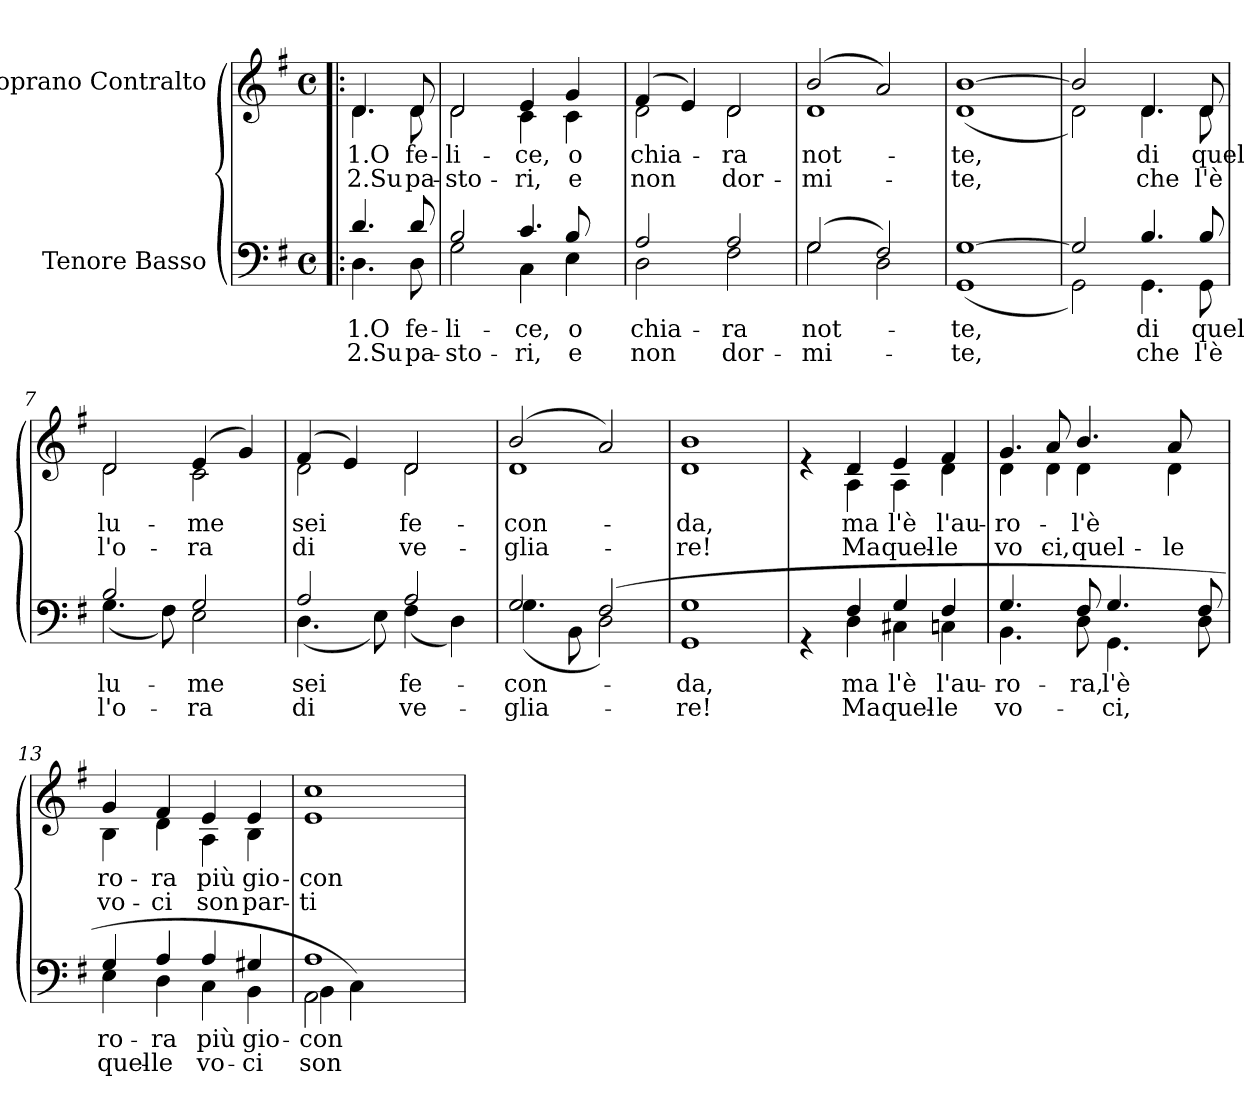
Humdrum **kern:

**kern	**text	**text	**kern	**text	**text
*part2	*part2	*part2	*part1	*part1	*part1
*staff2	*staff2	*staff2	*staff1	*staff1	*staff1
*I"Tenore Basso	*	*	*I"Soprano Contralto	*	*
*clefF4	*	*	*clefG2	*	*
*k[f#]	*	*	*k[f#]	*	*
*G:	*	*	*G:	*	*
*M4/4	*	*	*M4/4	*	*
*met(c)	*	*	*met(c)	*	*
=1!|:	=1!|:	=1!|:	=1!|:	=1!|:	=1!|:
!	!LO:LY:a:rj	!LO:LY:a:rj	!	!LO:LY:b:rj	!LO:LY:b:rj
*^	*	*	*^	*	*
4.d/	4.D\	1.O	2.Su	4.d/	4.d\	1.O	2.Su
!	!	!LO:LY:a	!LO:LY:a	!	!	!LO:LY:b	!LO:LY:b
8d/	8D\	fe-	pa-	8d/	8d\	fe-	pa-
=2	=2	=2	=2	=2	=2	=2	=2
!	!	!LO:LY:a	!LO:LY:a	!	!	!LO:LY:b	!LO:LY:b
*	*^	*	*	*	*	*	*
2B/	2G\	2.ryy	-li-	-sto-	2d/	2d\	-li-	-sto-
!	!	!	!LO:LY:a	!LO:LY:a	!	!	!LO:LY:b	!LO:LY:b
4C\	4.c/	.	ce,	ri,	4e/	4c\	-ce,	-ri,
!	!	!	!LO:LY:a	!LO:LY:a	!	!	!LO:LY:b	!LO:LY:b
4E<\	.	8B/	-o	-e	4g/	4c\	o	e
.	8ryy	8ryy	.	.	.	.	.	.
=3	=3	=3	=3	=3	=3	=3	=3	=3
!	!	!	!LO:LY:a	!LO:LY:a	!	!	!LO:LY:b	!LO:LY:b
*	*v	*v	*	*	*	*	*	*
2A/	2D\	chia-	non	(4f#/	2d\	chia-	non
.	.	.	.	4e/)	.	.	.
!	!	!LO:LY:a	!LO:LY:a	!	!	!LO:LY:b	!LO:LY:b
2A/	2F#<\	-ra	dor-	2d/	2d\	-ra	dor-
=4	=4	=4	=4	=4	=4	=4	=4
!	!	!LO:LY:a	!LO:LY:a	!	!	!LO:LY:b	!LO:LY:b
(2G/	2G\	not-	-mi-	(2b/	1d	not-	-mi-
2F#/)	2D\	.	.	2a/)	.	.	.
*	*	*	*	*v	*v	*	*
=5	=5	=5	=5	=5	=5	=5
!	!	!LO:LY:a	!LO:LY:a	!	!LO:LY:b	!LO:LY:b
*v	*v	*	*	*	*	*
(<1GG [>1G	-te,	-te,	(<1d [>1b	-te,	-te,
=6	=6	=6	=6	=6	=6
*^	*	*	*^	*	*
2G/]	2GG\)	.	.	2b/]	2d\)	.	.
!	!	!LO:LY:a	!LO:LY:a	!	!	!LO:LY:b	!LO:LY:b
4.B/	4.GG\	di	che	4.d/	4.d\	di	che
!	!	!LO:LY:a	!LO:LY:a	!	!	!LO:LY:b	!LO:LY:b
8B/	8GG\	quel	l'è	8d/	8d\	quel	l'è
=7	=7	=7	=7	=7	=7	=7	=7
!	!	!LO:LY:a	!LO:LY:a	!	!	!LO:LY:b	!LO:LY:b
2B/	(<4.G\	lu-	l'o-	2d/	2d\	lu-	l'o-
.	8F#\)	.	.	.	.	.	.
!	!	!LO:LY:a	!LO:LY:a	!	!	!LO:LY:b	!LO:LY:b
2G/	2E<\	-me	-ra	(4e/	2c\	-me	-ra
.	.	.	.	4g/)	.	.	.
=8	=8	=8	=8	=8	=8	=8	=8
!	!	!LO:LY:a	!LO:LY:a	!	!	!LO:LY:b	!LO:LY:b
2A/	(<4.D\	sei	di	(4f#/	2d\	sei	di
.	.	.	.	4e/)	.	.	.
.	8E\)	.	.	.	.	.	.
!	!	!LO:LY:a	!LO:LY:a	!	!	!LO:LY:b	!LO:LY:b
2A/	(<4F#\	fe-	ve-	2d/	2d\	fe-	ve-
.	4D\)	.	.	.	.	.	.
!!LO:LB:g=z	!!
=9	=9	=9	=9	=9	=9	=9	=9
!	!	!LO:LY:a	!LO:LY:a	!	!	!LO:LY:b	!LO:LY:b
2G/	(<(<4.G\	-con-	-glia-	(2b/	1d	-con-	-glia-
.	8BB\	.	.	.	.	.	.
(2F#/	2D\)	.	.	2a/)	.	.	.
*	*	*	*	*v	*v	*	*
=10	=10	=10	=10	=10	=10	=10
!	!	!LO:LY:a	!LO:LY:a	!	!LO:LY:b	!LO:LY:b
*v	*v	*	*	*	*	*
1GG 1G	-da,	-re!	1d 1b	-da,	-re!
=11	=11	=11	=11	=11	=11
*^	*	*	*^	*	*
4ryy	4rGG	.	.	4ryy	4re	.	.
!	!	!LO:LY:a	!LO:LY:a	!	!	!LO:LY:b	!LO:LY:b
4F#/	4D\	ma	Ma	4d/	4A\	ma	Ma
!	!	!LO:LY:a	!LO:LY:a	!	!	!LO:LY:b	!LO:LY:b
4G/	4C#X<\	l'è	quel-	4e/	4A\	l'è	quel-
!	!	!LO:LY:a	!LO:LY:a	!	!	!LO:LY:b	!LO:LY:b
4F#/	4Cn<\	l'au-	-le	4f#/	4d\	l'au-	-le
=12	=12	=12	=12	=12	=12	=12	=12
!	!	!LO:LY:a	!LO:LY:a	!	!	!LO:LY:b	!LO:LY:b
*	*	*	*	*	*^	*	*
4.G/	4.BB<\	-ro-	vo-	4.g/	4d\	4ryy	-ro-	vo-
!	!	!	!	!	!	!	!LO:LY:b	!
!	!	!	!	!	!	!	!	!LO:LY:b
.	.	.	.	.	4d\	8a/	.	-ci,
!	!	!LO:LY:a	!	!	!	!	!LO:LY:b	!LO:LY:b
8F#/	8D\	-ra,	.	4d\	.	4.b/	l'è	quel-
!	!	!LO:LY:a	!LO:LY:a	!	!	!	!	!
4.G/	4.GG\	l'è	-ci,	.	2ryy	.	.	.
.	.	.	.	8ryy	.	.	.	.
!	!	!	!	!	!	!	!LO:LY:b	!
!	!	!	!	!	!	!	!	!LO:LY:b
.	.	.	.	4d\	.	8a/	.	-le
8F#/	8D\	.	.	.	.	8ryy	.	.
=13	=13	=13	=13	=13	=13	=13	=13	=13
!	!	!LO:LY:a	!LO:LY:a	!	!	!	!LO:LY:b	!LO:LY:b
*	*	*	*	*	*v	*v	*	*
4G/	4E\	-ro-	quel-	4g/	4B\	ro-	vo-
!	!	!LO:LY:a	!LO:LY:a	!	!	!LO:LY:b	!LO:LY:b
4A/	4D\	-ra	-le	4f#/	4d\	-ra	-ci
!	!	!LO:LY:a	!LO:LY:a	!	!	!LO:LY:b	!LO:LY:b
4A/	4C<\	più	vo-	4e/	4A\	più	son
!	!	!LO:LY:a	!LO:LY:a	!	!	!LO:LY:b	!LO:LY:b
4G#X/	4BB<\	gio-	-ci	4e/	4B\	gio-	par-
=14	=14	=14	=14	=14	=14	=14	=14
!	!	!LO:LY:a	!LO:LY:a	!	!	!LO:LY:b	!LO:LY:b
*	*^	*	*	*v	*v	*	*
1A	2AA\	4BB\	-con-	son	1e 1cc	-con-	-ti-
.	.	4C<\)	.	.	.	.	.
.	2ryy	2ryy	.	.	.	.	.
*v	*v	*v	*	*	*	*	*
=	=	=	=	=	=
*-	*-	*-	*-	*-	*-
